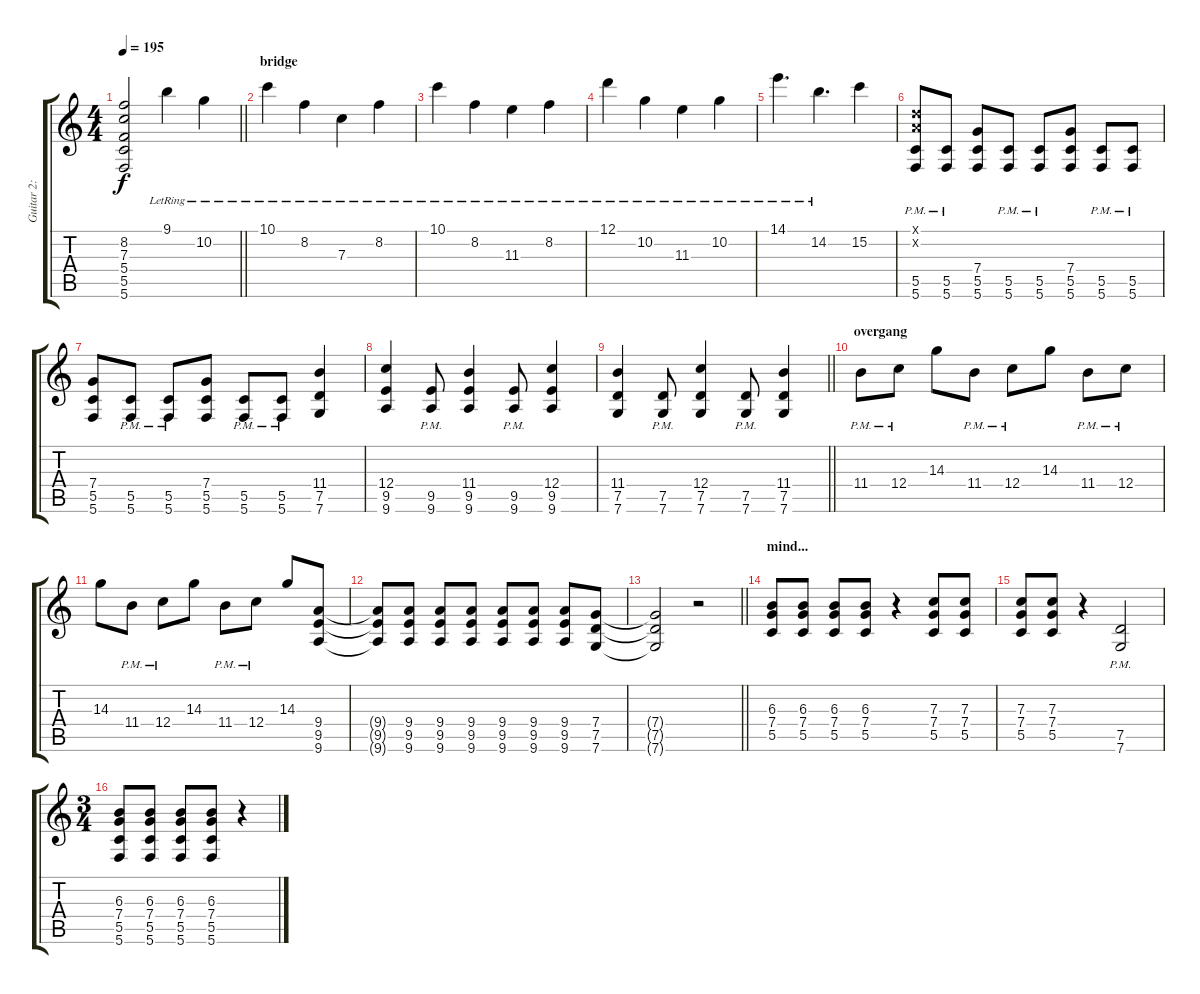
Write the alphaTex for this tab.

\track ("Guitar 2: Damon" "Guitar 2: ") {instrument distortionguitar}
\staff {score tabs}
\tuning (D4 A3 F3 C3 G2 C2) {hide}
\ts (4 4)
\tempo 195
\clef g2
\barLineRight lightlight
\ks c
(8.2{t} 7.3{t} 5.4{t} 5.5{t} 5.6{t}).2{dy f} 9.1{lr}.4 10.2{lr}.4 |
\section ("" "bridge")
10.1{lr}.4 8.2{lr}.4 7.3{lr}.4 8.2{lr}.4 |
10.1{lr}.4 8.2{lr}.4 11.3{lr}.4 8.2{lr}.4 |
12.1{lr}.4 10.2{lr}.4 11.3{lr}.4 10.2{lr}.4 |
14.1{lr}.4{d} 14.2{lr}.4{d} 15.2.4 |
(0.1{x} 0.2{x} 5.5{pm} 5.6).8 (5.5{pm} 5.6).8 (7.4 5.5 5.6).8 (5.5{pm} 5.6).8 (5.5{pm} 5.6).8 (7.4 5.5 5.6).8 (5.5{pm} 5.6).8 (5.5{pm} 5.6).8 |
(7.4 5.5 5.6).8 (5.5{pm} 5.6).8 (5.5{pm} 5.6).8 (7.4 5.5 5.6).8 (5.5{pm} 5.6).8 (5.5{pm} 5.6).8 (11.4 7.5 7.6).4 |
(12.4 9.5 9.6).4 (9.5{pm} 9.6).8 (11.4 9.5 9.6).4 (9.5{pm} 9.6).8 (12.4 9.5 9.6).4 |
\barLineRight lightlight
(11.4 7.5 7.6).4 (7.5{pm} 7.6).8 (12.4 7.5 7.6).4 (7.5{pm} 7.6).8 (11.4 7.5 7.6).4 |
\section ("" "overgang")
11.4{pm}.8 12.4{pm}.8 14.3.8 11.4{pm}.8 12.4{pm}.8 14.3.8 11.4{pm}.8 12.4{pm}.8 |
14.3.8 11.4{pm}.8 12.4{pm}.8 14.3.8 11.4{pm}.8 12.4{pm}.8 14.3.8 (9.4 9.5 9.6).8 |
(9.4{t} 9.5{t} 9.6{t}).8 (9.4 9.5 9.6).8 (9.4 9.5 9.6).8 (9.4 9.5 9.6).8 (9.4 9.5 9.6).8 (9.4 9.5 9.6).8 (9.4 9.5 9.6).8 (7.4 7.5 7.6).8 |
\barLineRight lightlight
(7.4{t} 7.5{t} 7.6{t}).2 r.2 |
\section ("" "mind...")
(6.3 7.4 5.5).8 (6.3 7.4 5.5).8 (6.3 7.4 5.5).8 (6.3 7.4 5.5).8 r.4 (7.3 7.4 5.5).8 (7.3 7.4 5.5).8 |
(7.3 7.4 5.5).8 (7.3 7.4 5.5).8 r.4 (7.5{pm} 7.6).2 |
\ts (3 4)
(6.3 7.4 5.5 5.6).8 (6.3 7.4 5.5 5.6).8 (6.3 7.4 5.5 5.6).8 (6.3 7.4 5.5 5.6).8 r.4
